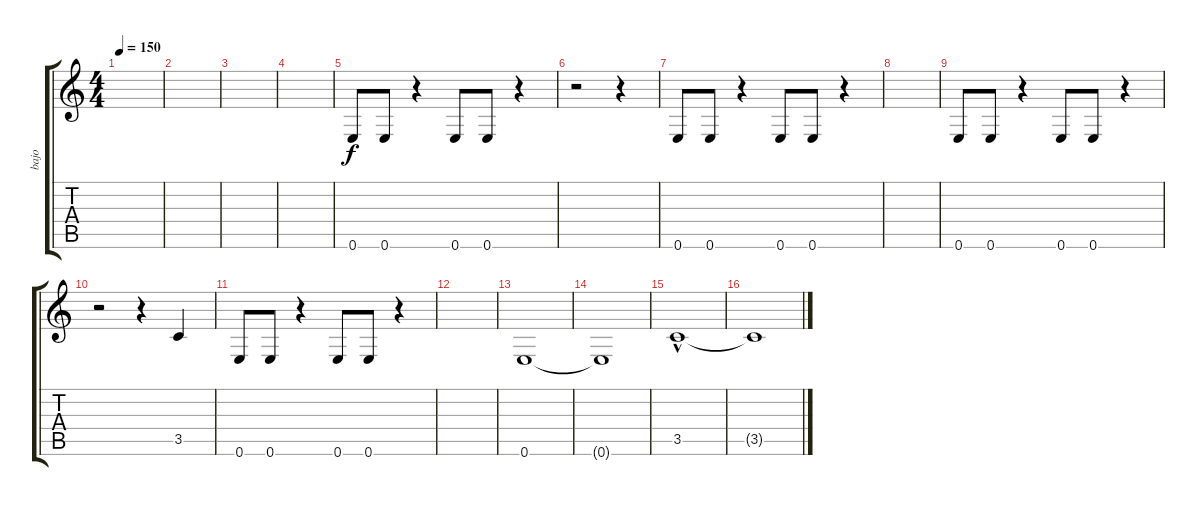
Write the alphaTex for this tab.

\track ("bajo" "bajo") {instrument electricbassfinger}
\staff {score tabs}
\tuning (E4 B3 G3 D3 A2 E2) {hide}
\ts (4 4)
\tempo 150
\clef g2
\ks c
|
|
|
|
0.6.8 0.6.8 r.4 0.6.8 0.6.8 r.4 |
r.2 r.4 |
0.6.8 0.6.8 r.4 0.6.8 0.6.8 r.4 |
|
0.6.8 0.6.8 r.4 0.6.8 0.6.8 r.4 |
r.2 r.4 3.5.4 |
0.6.8 0.6.8 r.4 0.6.8 0.6.8 r.4 |
|
0.6.1 |
0.6{t}.1 |
3.5{hac}.1 |
3.5{t}.1
